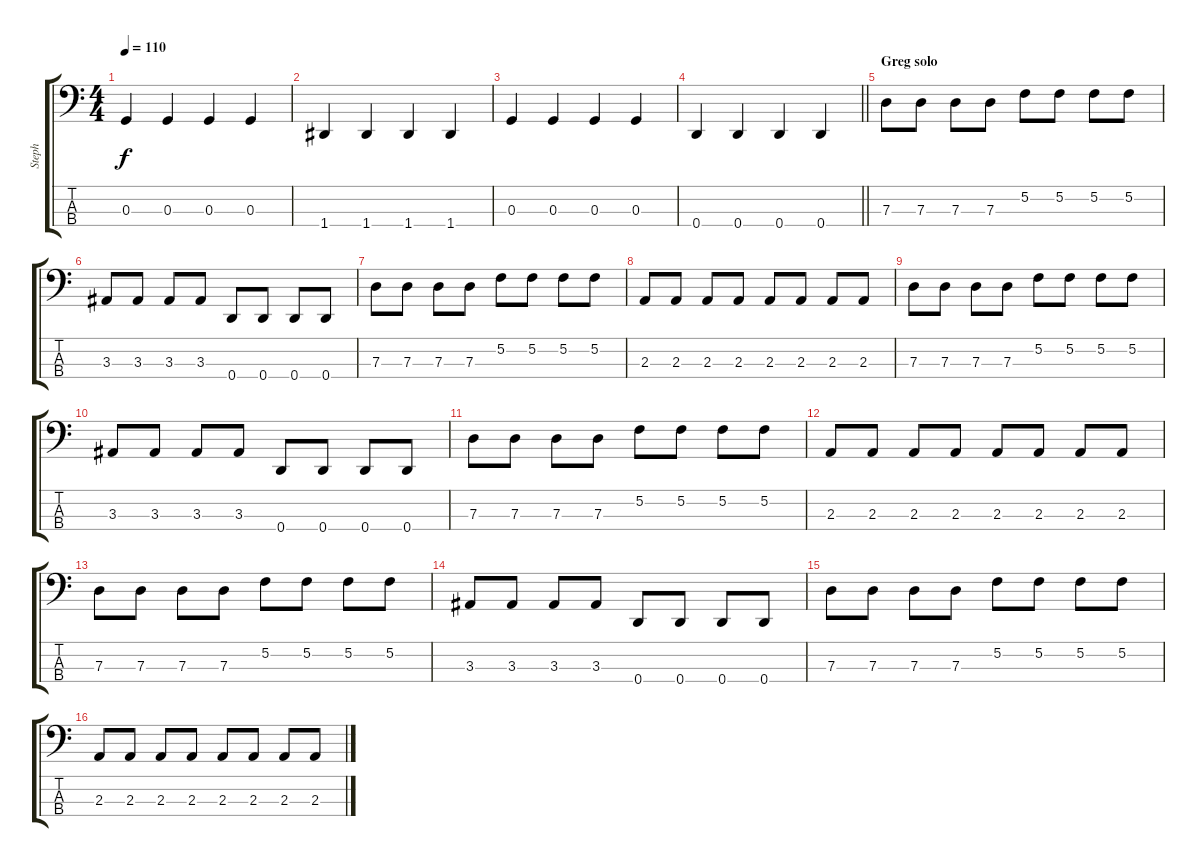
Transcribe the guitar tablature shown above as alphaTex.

\track ("Steph" "Steph") {instrument electricbassfinger}
\staff {score tabs}
\tuning (F2 C2 G1 D1) {hide}
\ts (4 4)
\tempo 110
\clef f4
\ks c
0.3.4{dy f} 0.3.4 0.3.4 0.3.4 |
1.4.4 1.4.4 1.4.4 1.4.4 |
0.3.4 0.3.4 0.3.4 0.3.4 |
\barLineRight lightlight
0.4.4 0.4.4 0.4.4 0.4.4 |
\section ("" "Greg solo")
7.3.8 7.3.8 7.3.8 7.3.8 5.2.8 5.2.8 5.2.8 5.2.8 |
3.3.8 3.3.8 3.3.8 3.3.8 0.4.8 0.4.8 0.4.8 0.4.8 |
7.3.8 7.3.8 7.3.8 7.3.8 5.2.8 5.2.8 5.2.8 5.2.8 |
2.3.8 2.3.8 2.3.8 2.3.8 2.3.8 2.3.8 2.3.8 2.3.8 |
7.3.8 7.3.8 7.3.8 7.3.8 5.2.8 5.2.8 5.2.8 5.2.8 |
3.3.8 3.3.8 3.3.8 3.3.8 0.4.8 0.4.8 0.4.8 0.4.8 |
7.3.8 7.3.8 7.3.8 7.3.8 5.2.8 5.2.8 5.2.8 5.2.8 |
2.3.8 2.3.8 2.3.8 2.3.8 2.3.8 2.3.8 2.3.8 2.3.8 |
7.3.8 7.3.8 7.3.8 7.3.8 5.2.8 5.2.8 5.2.8 5.2.8 |
3.3.8 3.3.8 3.3.8 3.3.8 0.4.8 0.4.8 0.4.8 0.4.8 |
7.3.8 7.3.8 7.3.8 7.3.8 5.2.8 5.2.8 5.2.8 5.2.8 |
2.3.8 2.3.8 2.3.8 2.3.8 2.3.8 2.3.8 2.3.8 2.3.8
